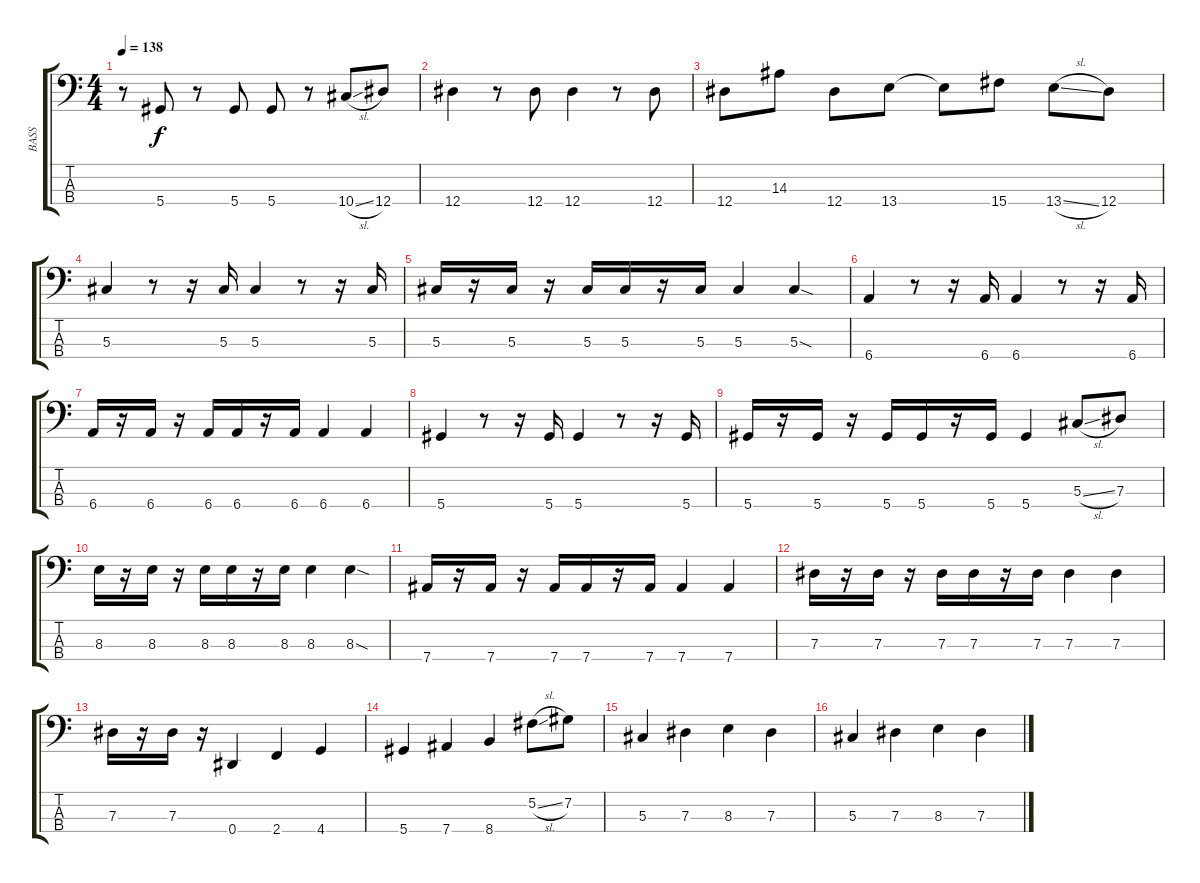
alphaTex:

\track ("BASS" "BASS") {instrument electricbassfinger}
\staff {score tabs}
\tuning (Gb2 Db2 Ab1 Eb1) {hide}
\ts (4 4)
\tempo 138
\clef f4
\ks c
r.8{dy f} 5.4.8 r.8 5.4.8 5.4.8 r.8 10.4{sl}.8 12.4.8 |
12.4.4 r.8 12.4.8 12.4.4 r.8 12.4.8 |
12.4.8 14.3.8 12.4.8 13.4.8 13.4{t}.8 15.4.8 13.4{sl}.8 12.4.8 |
5.3.4 r.8 r.16 5.3.16 5.3.4 r.8 r.16 5.3.16 |
5.3.16 r.16 5.3.16 r.16 5.3.16 5.3.16 r.16 5.3.16 5.3.4 5.3{sod}.4 |
6.4.4 r.8 r.16 6.4.16 6.4.4 r.8 r.16 6.4.16 |
6.4.16 r.16 6.4.16 r.16 6.4.16 6.4.16 r.16 6.4.16 6.4.4 6.4.4 |
5.4.4 r.8 r.16 5.4.16 5.4.4 r.8 r.16 5.4.16 |
5.4.16 r.16 5.4.16 r.16 5.4.16 5.4.16 r.16 5.4.16 5.4.4 5.3{sl}.8 7.3.8 |
8.3.16 r.16 8.3.16 r.16 8.3.16 8.3.16 r.16 8.3.16 8.3.4 8.3{sod}.4 |
7.4.16 r.16 7.4.16 r.16 7.4.16 7.4.16 r.16 7.4.16 7.4.4 7.4.4 |
7.3.16 r.16 7.3.16 r.16 7.3.16 7.3.16 r.16 7.3.16 7.3.4 7.3.4 |
7.3.16 r.16 7.3.16 r.16 0.4.4 2.4.4 4.4.4 |
5.4.4 7.4.4 8.4.4 5.2{sl}.8 7.2.8 |
5.3.4 7.3.4 8.3.4 7.3.4 |
5.3.4 7.3.4 8.3.4 7.3.4
